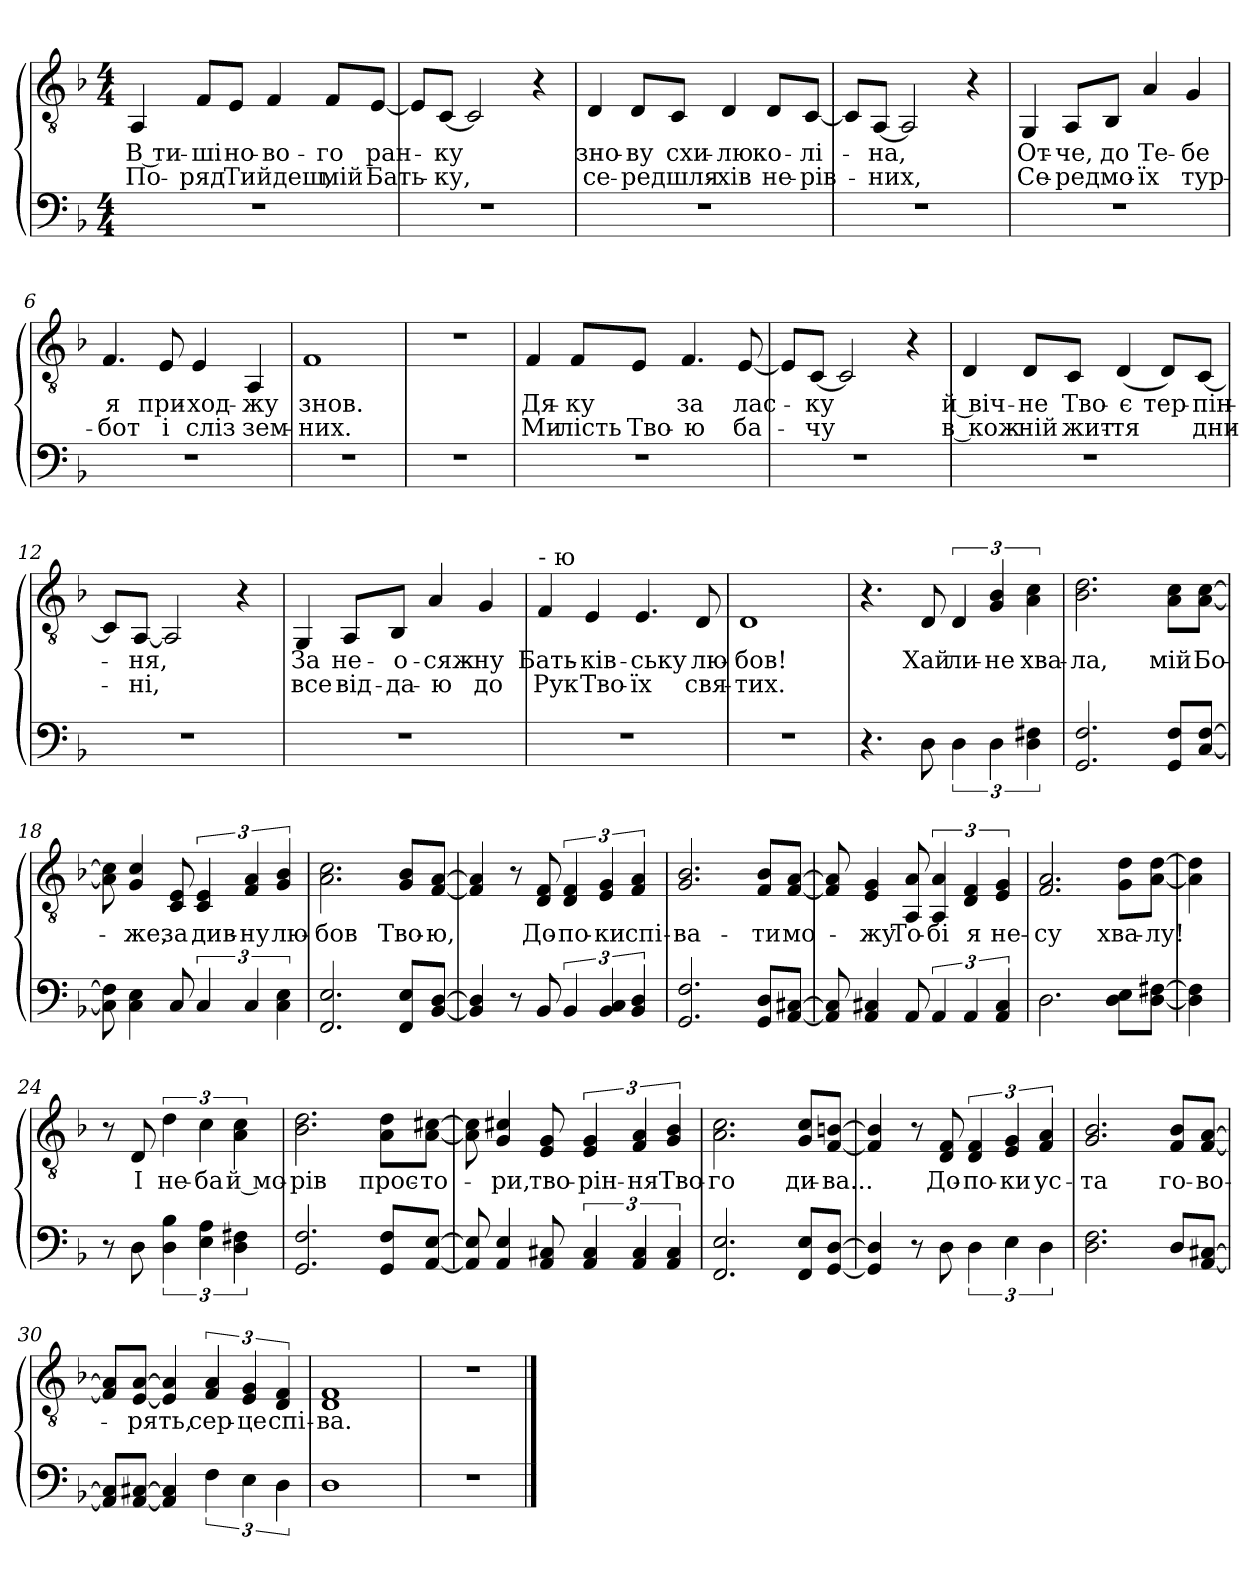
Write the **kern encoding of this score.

**kern	**kern	**text	**text
*part2	*part1	*part1	*part1
*staff2	*staff1	*staff1	*staff1
*clefF4	*clefGv2	*	*
*k[b-]	*k[b-]	*	*
*d:	*d:	*	*
*M4/4	*M4/4	*	*
=1	=1	=1	=1
!	!	!LO:LY:b	!LO:LY:b
1r	4AA/	В ти-	По-
!	!	!LO:LY:b	!LO:LY:b
.	8F/L	-ші	-ряд
!	!	!LO:LY:b	!LO:LY:b
.	8E/J	но-	Ти
!	!	!LO:LY:b	!LO:LY:b
.	4F/	-во-	йдеш,
!	!	!LO:LY:b	!LO:LY:b
.	8F/L	-го	мій
!	!	!LO:LY:b	!LO:LY:b
.	[8E/J	ран-	Бать-
=2	=2	=2	=2
1r	8E/L]	.	.
!	!	!LO:LY:b	!LO:LY:b
.	[8C/J	-ку	-ку,
.	2C/]	.	.
.	4r	.	.
=3	=3	=3	=3
!	!	!LO:LY:b	!LO:LY:b
1r	4D/	зно-	се-
!	!	!LO:LY:b	!LO:LY:b
.	8D/L	-ву	-ред
!	!	!LO:LY:b	!LO:LY:b
.	8C/J	схи-	шля-
!	!	!LO:LY:b	!LO:LY:b
.	4D/	-лю	-хів
!	!	!LO:LY:b	!LO:LY:b
.	8D/L	ко-	не-
!	!	!LO:LY:b	!LO:LY:b
.	[8C/J	-лі-	-рів-
=4	=4	=4	=4
1r	8C/L]	.	.
!	!	!LO:LY:b	!LO:LY:b
.	[8AA/J	-на,	-них,
.	2AA/]	.	.
.	4r	.	.
!!LO:LB:g=z
=5	=5	=5	=5
!	!	!LO:LY:b	!LO:LY:b
1r	4GG/	От-	Се-
!	!	!LO:LY:b	!LO:LY:b
.	8AA/L	-че,	-ред
!	!	!LO:LY:b	!LO:LY:b
.	8BB-/J	до	мо-
!	!	!LO:LY:b	!LO:LY:b
.	4A/	Те-	-їх
!	!	!LO:LY:b	!LO:LY:b
.	4G/	-бе	тур-
=6	=6	=6	=6
!	!	!LO:LY:b	!LO:LY:b
1r	4.F/	я	-бот
!	!	!LO:LY:b	!LO:LY:b
.	8E/	при-	і
!	!	!LO:LY:b	!LO:LY:b
.	4E/	-ход-	сліз
!	!	!LO:LY:b	!LO:LY:b
.	4AA/	-жу	зем-
=7	=7	=7	=7
!	!	!LO:LY:b	!LO:LY:b
1r	1F	знов.	-них.
=8	=8	=8	=8
1r	1r	.	.
=9	=9	=9	=9
!	!	!LO:LY:b	!LO:LY:b
1r	4F/	Дя-	Ми-
!	!	!LO:LY:b	!LO:LY:b
.	8F/L	-ку	-лість
!	!	!	!LO:LY:b
.	8E/J	.	Тво-
!	!	!LO:LY:b	!LO:LY:b
.	4.F/	за	-ю
!	!	!LO:LY:b	!LO:LY:b
.	[8E/	лас-	ба-
=10	=10	=10	=10
1r	8E/L]	.	.
!	!	!LO:LY:b	!LO:LY:b
.	[8C/J	-ку	-чу
.	2C/]	.	.
.	4r	.	.
!!LO:LB:g=z
=11	=11	=11	=11
!	!	!LO:LY:b	!LO:LY:b
1r	4D/	й віч-	в кож-
!	!	!LO:LY:b	!LO:LY:b
.	8D/L	-не	-ній
!	!	!LO:LY:b	!LO:LY:b
.	8C/J	Тво-	жит-
!	!	!LO:LY:b	!LO:LY:b
.	(<4D/	-є	-тя
!	!	!LO:LY:b	!
.	8D/L)	тер-	.
!	!	!LO:LY:b	!LO:LY:b
.	[8C/J	-пін-	дни-
=12	=12	=12	=12
1r	8C/L]	.	.
!	!	!LO:LY:b	!LO:LY:b
.	[8AA/J	-ня,	-ні,
.	2AA/]	.	.
.	4r	.	.
=13	=13	=13	=13
!	!	!LO:LY:b	!LO:LY:b
1r	4GG/	За	все
!	!	!LO:LY:b	!LO:LY:b
.	8AA/L	не-	від-
!	!	!LO:LY:b	!LO:LY:b
.	8BB-/J	-о-	-да-
!	!	!LO:LY:b	!LO:LY:b
.	4A/	-сяж-	-ю
!	!	!LO:LY:b	!LO:LY:b
.	4G/	-ну	до
=14	=14	=14	=14
!	!LO:TX:a:t=- ю	!	!
!	!	!LO:LY:b	!LO:LY:b
1r	4F/	Бать-	Рук
!	!	!LO:LY:b	!LO:LY:b
.	4E/	-ків-	Тво-
!	!	!LO:LY:b	!LO:LY:b
.	4.E/	-ську	-їх
!	!	!LO:LY:b	!LO:LY:b
.	8D/	лю-	свя-
=15	=15	=15	=15
!	!	!LO:LY:b	!LO:LY:b
1r	1D	-бов!	-тих.
!!LO:LB:g=z
=16	=16	=16	=16
4.r	4.r	.	.
!	!	!LO:LY:b	!
8D\	8D/	Хай	.
!	!	!LO:LY:b	!
6D\	6D/	ли-	.
!	!	!LO:LY:b	!
6D\	6G/ 6B-/	-не	.
!	!	!LO:LY:b	!
6D\ 6F#X\	6A\ 6c\	хва-	.
=17	=17	=17	=17
!	!	!LO:LY:b	!
2.GG/ 2.F/	2.B-\ 2.d\	-ла,	.
!	!	!LO:LY:b	!
8GG/ 8F/L	8A\ 8c\L	мій	.
!	!	!LO:LY:b	!
[8C/ [8F/J	[8A\ [8c\J	Бо-	.
=18	=18	=18	=18
8C\] 8F\]	8A\] 8c\]	.	.
!	!	!LO:LY:b	!
4C\ 4E\	4G/ 4c/	-же,	.
!	!	!LO:LY:b	!
8C/	8C/ 8E/	за	.
!	!	!LO:LY:b	!
6C/	6C/ 6E/	див-	.
!	!	!LO:LY:b	!
6C/	6F/ 6A/	-ну	.
!	!	!LO:LY:b	!
6C\ 6E\	6G/ 6B-/	лю-	.
=19	=19	=19	=19
!	!	!LO:LY:b	!
2.FF/ 2.E/	2.A\ 2.c\	-бов	.
!	!	!LO:LY:b	!
8FF/ 8E/L	8G/ 8B-/L	Тво-	.
!	!	!LO:LY:b	!
[8BB-/ [8D/J	[8F/ [8A/J	-ю,	.
=20	=20	=20	=20
4BB-/] 4D/]	4F/] 4A/]	.	.
8r	8r	.	.
!	!	!LO:LY:b	!
8BB-/	8D/ 8F/	До-	.
!	!	!LO:LY:b	!
6BB-/	6D/ 6F/	-по-	.
!	!	!LO:LY:b	!
6BB-/ 6C/	6E/ 6G/	-ки	.
!	!	!LO:LY:b	!
6BB-/ 6D/	6F/ 6A/	спі-	.
!!LO:LB:g=z
=21	=21	=21	=21
!	!	!LO:LY:b	!
2.GG/ 2.F/	2.G/ 2.B-/	-ва-	.
!	!	!LO:LY:b	!
8GG/ 8D/L	8F/ 8B-/L	-ти	.
!	!	!LO:LY:b	!
[8AA/ [8C#X/J	[8F/ [8A/J	мо-	.
=22	=22	=22	=22
8AA/] 8C#/]	8F/] 8A/]	.	.
!	!	!LO:LY:b	!
4AA/ 4C#X/	4E/ 4G/	-жу	.
!	!	!LO:LY:b	!
8AA/	8AA/ 8A/	То-	.
!	!	!LO:LY:b	!
6AA/	6AA/ 6A/	-бі	.
!	!	!LO:LY:b	!
6AA/	6D/ 6F/	я	.
!	!	!LO:LY:b	!
6AA/ 6C#/	6E/ 6G/	не-	.
=23	=23	=23	=23
!	!	!LO:LY:b	!
2.D\	2.F/ 2.A/	-су	.
!	!	!LO:LY:b	!
8D\ 8E\L	8G\ 8d\L	хва-	.
!	!	!LO:LY:b	!
[8D\ [8F#X\J	[8A\ [8d\J	-лу!	.
=24	=24	=24	=24
4D\] 4F#\]	4A\] 4d\]	.	.
!!LO:LB:g=z
=24X1	=24X1	=24X1	=24X1
8r	8r	.	.
!	!	!LO:LY:b	!
8D\	8D/	І	.
!	!	!LO:LY:b	!
6D\ 6B-\	6d\	не-	.
!	!	!LO:LY:b	!
6E\ 6A\	6c\	-ба	.
!	!	!LO:LY:b	!
6D\ 6F#X\	6A\ 6c\	й мо-	.
=25	=25	=25	=25
!	!	!LO:LY:b	!
2.GG/ 2.F/	2.B-\ 2.d\	-рів	.
!	!	!LO:LY:b	!
8GG/ 8F/L	8A\ 8d\L	прос-	.
!	!	!LO:LY:b	!
[8AA/ [8E/J	[8A\ [8c#X\J	-то-	.
=26	=26	=26	=26
8AA/] 8E/]	8A\] 8c#\]	.	.
!	!	!LO:LY:b	!
4AA/ 4E/	4G/ 4c#X/	-ри,	.
!	!	!LO:LY:b	!
8AA/ 8C#X/	8E/ 8G/	тво-	.
!	!	!LO:LY:b	!
6AA/ 6C#/	6E/ 6G/	-рін-	.
!	!	!LO:LY:b	!
6AA/ 6C#/	6F/ 6A/	-ня	.
!	!	!LO:LY:b	!
6AA/ 6C#/	6G/ 6B-/	Тво-	.
=27	=27	=27	=27
!	!	!LO:LY:b	!
2.FF/ 2.E/	2.A\ 2.c\	-го	.
!	!	!LO:LY:b	!
8FF/ 8E/L	8G/ 8c/L	ди-	.
!	!	!LO:LY:b	!
[8GG/ [8D/J	[8F/ [8Bn/J	-ва...	.
!!LO:LB:g=z
=28	=28	=28	=28
4GG/] 4D/]	4F/] 4B/]	.	.
8r	8r	.	.
!	!	!LO:LY:b	!
8D\	8D/ 8F/	До-	.
!	!	!LO:LY:b	!
6D\	6D/ 6F/	-по-	.
!	!	!LO:LY:b	!
6E\	6E/ 6G/	-ки	.
!	!	!LO:LY:b	!
6D\	6F/ 6A/	ус-	.
=29	=29	=29	=29
!	!	!LO:LY:b	!
2.D\ 2.F\	2.G/ 2.B-/	-та	.
!	!	!LO:LY:b	!
8D/L	8F/ 8B-/L	го-	.
!	!	!LO:LY:b	!
[8AA/ [8C#X/J	[8F/ [8A/J	-во-	.
=30	=30	=30	=30
8AA]/ 8C#]/L	8F]/ 8A]/L	.	.
!	!	!LO:LY:b	!
[8AA/ [8C#X/J	[8E/ [8A/J	-рять,	.
4AA/] 4C#/]	4E/] 4A/]	.	.
!	!	!LO:LY:b	!
6F\	6F/ 6A/	сер-	.
!	!	!LO:LY:b	!
6E\	6E/ 6G/	-це	.
!	!	!LO:LY:b	!
6D\	6D/ 6F/	спі-	.
=31	=31	=31	=31
!	!	!LO:LY:b	!
1D	1D 1F	-ва.	.
=32	=32	=32	=32
1r	1r	.	.
==	==	==	==
*-	*-	*-	*-
